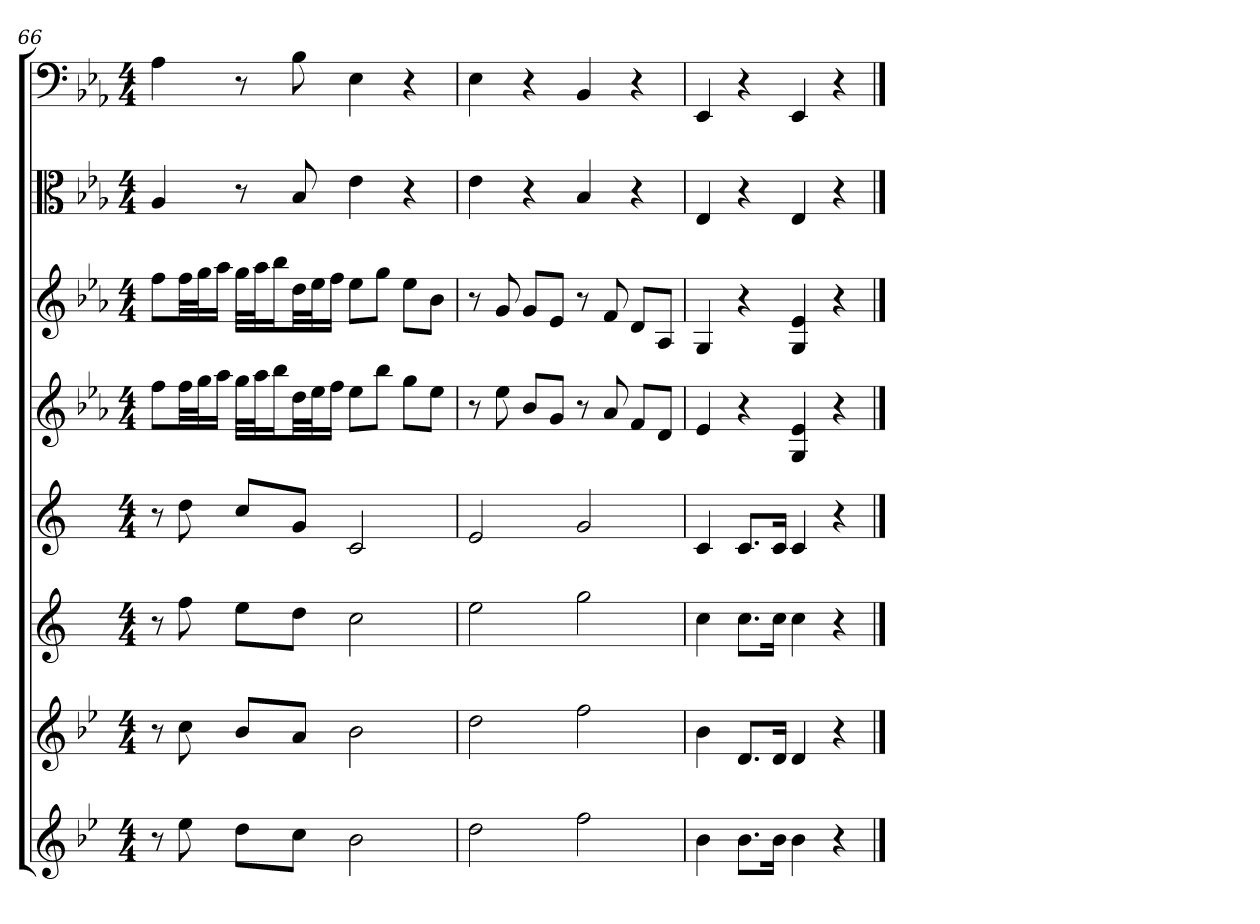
**kern	**kern	**kern	**kern	**kern	**kern	**kern	**kern
*part8	*part7	*part6	*part5	*part4	*part3	*part2	*part1
*staff8	*staff7	*staff6	*staff5	*staff4	*staff3	*staff2	*staff1
*	*	*	*	*	*	*clefC3	*clefF4
*k[b-e-]	*k[b-e-]	*k[]	*k[]	*k[b-e-a-]	*k[b-e-a-]	*k[b-e-a-]	*k[b-e-a-]
*M4/4	*M4/4	*M4/4	*M4/4	*M4/4	*M4/4	*M4/4	*M4/4
=66	=66	=66	=66	=66	=66	=66	=66
8r	8r	8r	8r	8ffL	8ffL	4A-	4A-
8ee-	8cc	8ff	8dd	32ffLL	32ffLL	.	.
.	.	.	.	32ggJ	32ggJ	.	.
.	.	.	.	16aa-JJ	16aa-JJ	.	.
8ddL	8b-L	8eeL	8ccL	32ggLLL	32ggLLL	8r	8r
.	.	.	.	32aa-J	32aa-J	.	.
.	.	.	.	16bb-J	16bb-J	.	.
8ccJ	8aJ	8ddJ	8gJ	32ddLL	32ddLL	8B-	8B-
.	.	.	.	32ee-J	32ee-J	.	.
.	.	.	.	16ffJJ	16ffJJ	.	.
2b-	2b-	2cc	2c	8ee-L	8ee-L	4e-	4E-
.	.	.	.	8bb-J	8ggJ	.	.
.	.	.	.	8ggL	8ee-L	4r	4r
.	.	.	.	8ee-J	8b-J	.	.
=67	=67	=67	=67	=67	=67	=67	=67
2dd	2dd	2ee	2e	8r	8r	4e-	4E-
.	.	.	.	8ee-	8g	.	.
.	.	.	.	8b-L	8gL	4r	4r
.	.	.	.	8gJ	8e-J	.	.
2ff	2ff	2gg	2g	8r	8r	4B-	4BB-
.	.	.	.	8a-	8f	.	.
.	.	.	.	8fL	8dL	4r	4r
.	.	.	.	8dJ	8A-J	.	.
=68	=68	=68	=68	=68	=68	=68	=68
4b-	4b-	4cc	4c	4e-	4G	4E-	4EE-
8.b-L	8.dL	8.ccL	8.cL	4r	4r	4r	4r
16b-Jk	16dJk	16ccJk	16cJk	.	.	.	.
4b-	4d	4cc	4c	4G 4e-	4G 4e-	4E-	4EE-
4r	4r	4r	4r	4r	4r	4r	4r
==	==	==	==	==	==	==	==
*-	*-	*-	*-	*-	*-	*-	*-
